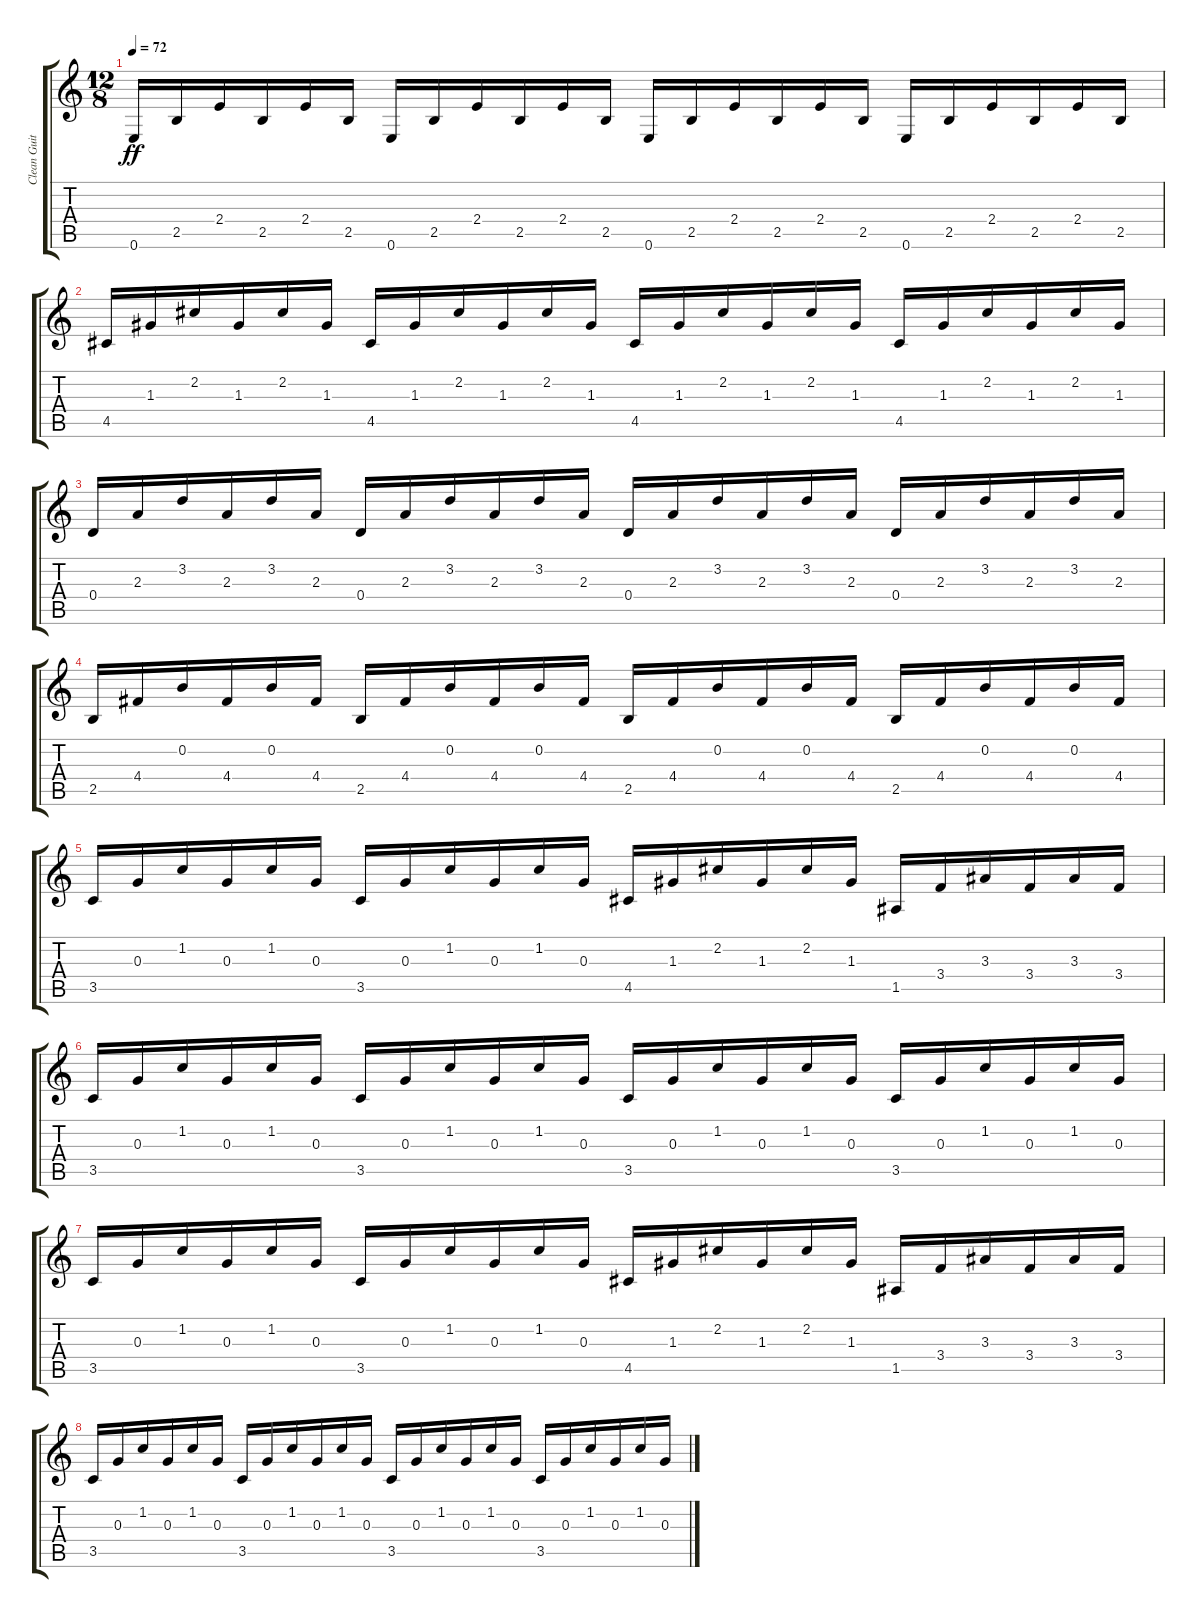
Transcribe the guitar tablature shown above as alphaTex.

\track ("Clean Guitar 1" "Clean Guit") {instrument acousticguitarsteel}
\staff {score tabs}
\tuning (E4 B3 G3 D3 A2 E2) {hide}
\ts (12 8)
\tempo 72
\clef g2
\ks c
0.6.16{dy ff} 2.5.16 2.4.16 2.5.16 2.4.16 2.5.16 0.6.16 2.5.16 2.4.16 2.5.16 2.4.16 2.5.16 0.6.16 2.5.16 2.4.16 2.5.16 2.4.16 2.5.16 0.6.16 2.5.16 2.4.16 2.5.16 2.4.16 2.5.16 |
4.5.16 1.3.16 2.2.16 1.3.16 2.2.16 1.3.16 4.5.16 1.3.16 2.2.16 1.3.16 2.2.16 1.3.16 4.5.16 1.3.16 2.2.16 1.3.16 2.2.16 1.3.16 4.5.16 1.3.16 2.2.16 1.3.16 2.2.16 1.3.16 |
0.4.16 2.3.16 3.2.16 2.3.16 3.2.16 2.3.16 0.4.16 2.3.16 3.2.16 2.3.16 3.2.16 2.3.16 0.4.16 2.3.16 3.2.16 2.3.16 3.2.16 2.3.16 0.4.16 2.3.16 3.2.16 2.3.16 3.2.16 2.3.16 |
2.5.16 4.4.16 0.2.16 4.4.16 0.2.16 4.4.16 2.5.16 4.4.16 0.2.16 4.4.16 0.2.16 4.4.16 2.5.16 4.4.16 0.2.16 4.4.16 0.2.16 4.4.16 2.5.16 4.4.16 0.2.16 4.4.16 0.2.16 4.4.16 |
3.5.16 0.3.16 1.2.16 0.3.16 1.2.16 0.3.16 3.5.16 0.3.16 1.2.16 0.3.16 1.2.16 0.3.16 4.5.16 1.3.16 2.2.16 1.3.16 2.2.16 1.3.16 1.5.16 3.4.16 3.3.16 3.4.16 3.3.16 3.4.16 |
3.5.16 0.3.16 1.2.16 0.3.16 1.2.16 0.3.16 3.5.16 0.3.16 1.2.16 0.3.16 1.2.16 0.3.16 3.5.16 0.3.16 1.2.16 0.3.16 1.2.16 0.3.16 3.5.16 0.3.16 1.2.16 0.3.16 1.2.16 0.3.16 |
3.5.16 0.3.16 1.2.16 0.3.16 1.2.16 0.3.16 3.5.16 0.3.16 1.2.16 0.3.16 1.2.16 0.3.16 4.5.16 1.3.16 2.2.16 1.3.16 2.2.16 1.3.16 1.5.16 3.4.16 3.3.16 3.4.16 3.3.16 3.4.16 |
3.5.16 0.3.16 1.2.16 0.3.16 1.2.16 0.3.16 3.5.16 0.3.16 1.2.16 0.3.16 1.2.16 0.3.16 3.5.16 0.3.16 1.2.16 0.3.16 1.2.16 0.3.16 3.5.16 0.3.16 1.2.16 0.3.16 1.2.16 0.3.16
